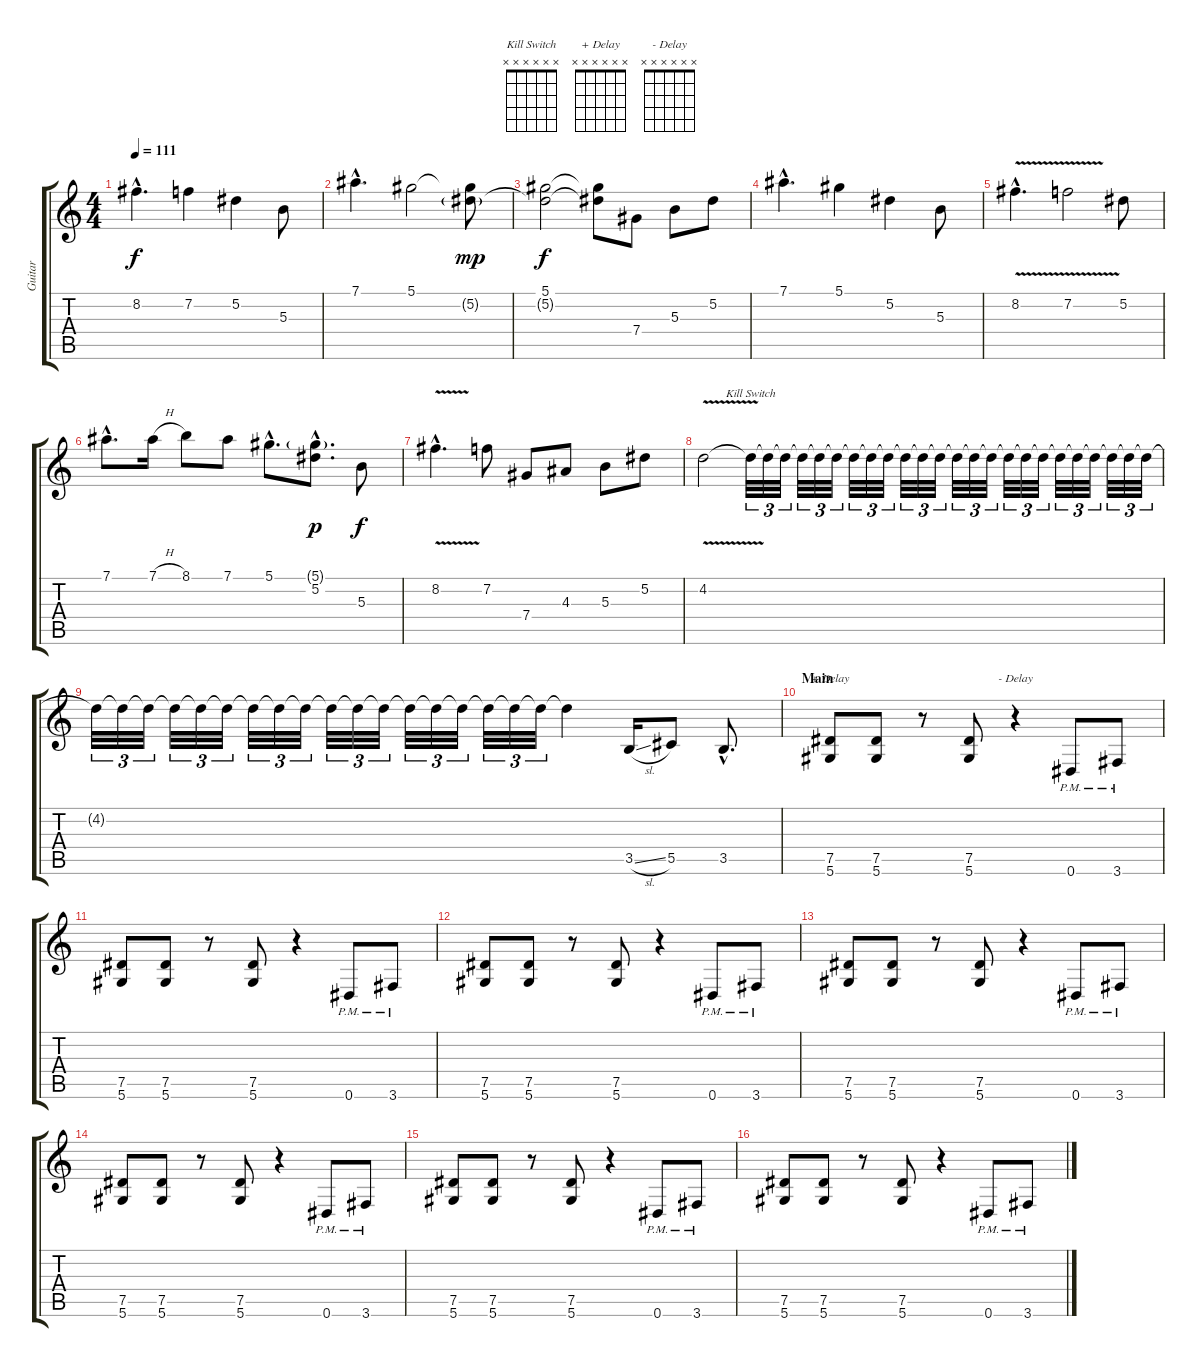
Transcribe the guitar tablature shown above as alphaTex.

\track ("Guitar" "Guitar") {instrument distortionguitar}
\staff {score tabs}
\tuning (Eb4 Bb3 Gb3 Db3 Ab2 Eb2) {hide}
\chord ("Kill Switch" x x x x x x)
\chord ("+ Delay" x x x x x x)
\chord ("- Delay" x x x x x x)
\ts (4 4)
\tempo 111
\clef g2
\ks c
8.2{hac}.4{d dy f} 7.2.4 5.2.4 5.3.8 |
7.1{hac}.4{d} 5.1.2 (5.1{t} 5.2{g}).8{dy mp} |
(5.1 5.2{t}).2{dy f} (5.1{t} 5.2{t}).8 7.4.8 5.3.8 5.2.8 |
7.1{hac}.4{d} 5.1.4 5.2.4 5.3.8 |
8.2{v hac}.4{d} 7.2{v}.2 5.2.8 |
7.1{hac}.8{d} 7.1{h}.16 8.1.8 7.1.8 5.1{hac}.8{d} (5.1{g hac} 5.2{hac}).8{d dy p} 5.3.8{dy f} |
8.2{v hac}.4{d} 7.2.8 7.4.8 4.3.8 5.3.8 5.2.8 |
4.2{v}.2 4.2{t}.32{tu (3 2) ch "Kill Switch" volume 0} 4.2{t}.32{tu (3 2) volume 13} 4.2{t}.32{tu (3 2) volume 0} 4.2{t}.32{tu (3 2) volume 13} 4.2{t}.32{tu (3 2) volume 0} 4.2{t}.32{tu (3 2) volume 13} 4.2{t}.32{tu (3 2) volume 0} 4.2{t}.32{tu (3 2) volume 13} 4.2{t}.32{tu (3 2) volume 0} 4.2{t}.32{tu (3 2) volume 13} 4.2{t}.32{tu (3 2) volume 0} 4.2{t}.32{tu (3 2) volume 13} 4.2{t}.32{tu (3 2) volume 0} 4.2{t}.32{tu (3 2) volume 13} 4.2{t}.32{tu (3 2) volume 0} 4.2{t}.32{tu (3 2) volume 13} 4.2{t}.32{tu (3 2) volume 0} 4.2{t}.32{tu (3 2) volume 13} 4.2{t}.32{tu (3 2) volume 0} 4.2{t}.32{tu (3 2) volume 13} 4.2{t}.32{tu (3 2) volume 0} 4.2{t}.32{tu (3 2) volume 13} 4.2{t}.32{tu (3 2) volume 0} 4.2{t}.32{tu (3 2) volume 13} |
4.2{t}.32{tu (3 2) volume 0} 4.2{t}.32{tu (3 2) volume 13} 4.2{t}.32{tu (3 2) volume 0} 4.2{t}.32{tu (3 2) volume 13} 4.2{t}.32{tu (3 2) volume 0} 4.2{t}.32{tu (3 2) volume 13} 4.2{t}.32{tu (3 2) volume 0} 4.2{t}.32{tu (3 2) volume 13} 4.2{t}.32{tu (3 2) volume 0} 4.2{t}.32{tu (3 2) volume 13} 4.2{t}.32{tu (3 2) volume 0} 4.2{t}.32{tu (3 2) volume 13} 4.2{t}.32{tu (3 2) volume 0} 4.2{t}.32{tu (3 2) volume 13} 4.2{t}.32{tu (3 2) volume 0} 4.2{t}.32{tu (3 2) volume 13} 4.2{t}.32{tu (3 2)} 4.2{t}.32{tu (3 2)} 4.2{t}.4 3.5{sl}.16 5.5.8 3.5{hac}.8{d} |
\section ("" "Main")
(7.5 5.6).8{ch "+ Delay"} (7.5 5.6).8 r.8 (7.5 5.6).8 r.4{ch "- Delay"} 0.6{pm}.8 3.6{pm}.8 |
(7.5 5.6).8 (7.5 5.6).8 r.8 (7.5 5.6).8 r.4 0.6{pm}.8 3.6{pm}.8 |
(7.5 5.6).8 (7.5 5.6).8 r.8 (7.5 5.6).8 r.4 0.6{pm}.8 3.6{pm}.8 |
(7.5 5.6).8 (7.5 5.6).8 r.8 (7.5 5.6).8 r.4 0.6{pm}.8 3.6{pm}.8 |
(7.5 5.6).8 (7.5 5.6).8 r.8 (7.5 5.6).8 r.4 0.6{pm}.8 3.6{pm}.8 |
(7.5 5.6).8 (7.5 5.6).8 r.8 (7.5 5.6).8 r.4 0.6{pm}.8 3.6{pm}.8 |
(7.5 5.6).8 (7.5 5.6).8 r.8 (7.5 5.6).8 r.4 0.6{pm}.8 3.6{pm}.8
